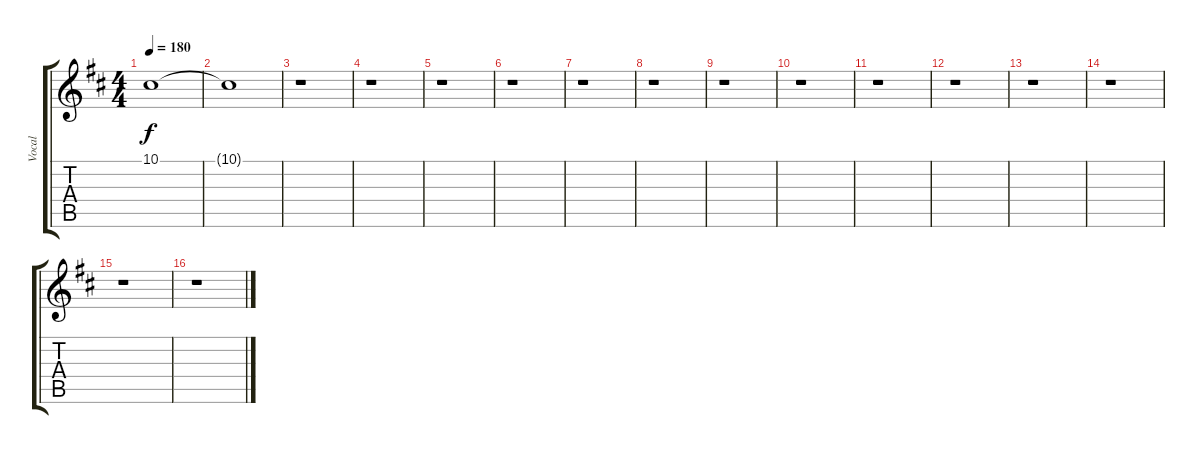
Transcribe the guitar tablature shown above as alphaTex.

\track ("Vocal" "Vocal") {instrument lead2sawtooth}
\staff {score tabs}
\tuning (Eb4 Bb3 Gb3 Db3 Ab2 Eb2) {hide}
\ts (4 4)
\tempo 180
\clef g2
\ks bminor
10.1.1{dy f} |
10.1{t}.1 |
r.1 |
r.1 |
r.1 |
r.1 |
r.1 |
r.1 |
r.1 |
r.1 |
r.1 |
r.1 |
r.1 |
r.1 |
r.1 |
r.1
